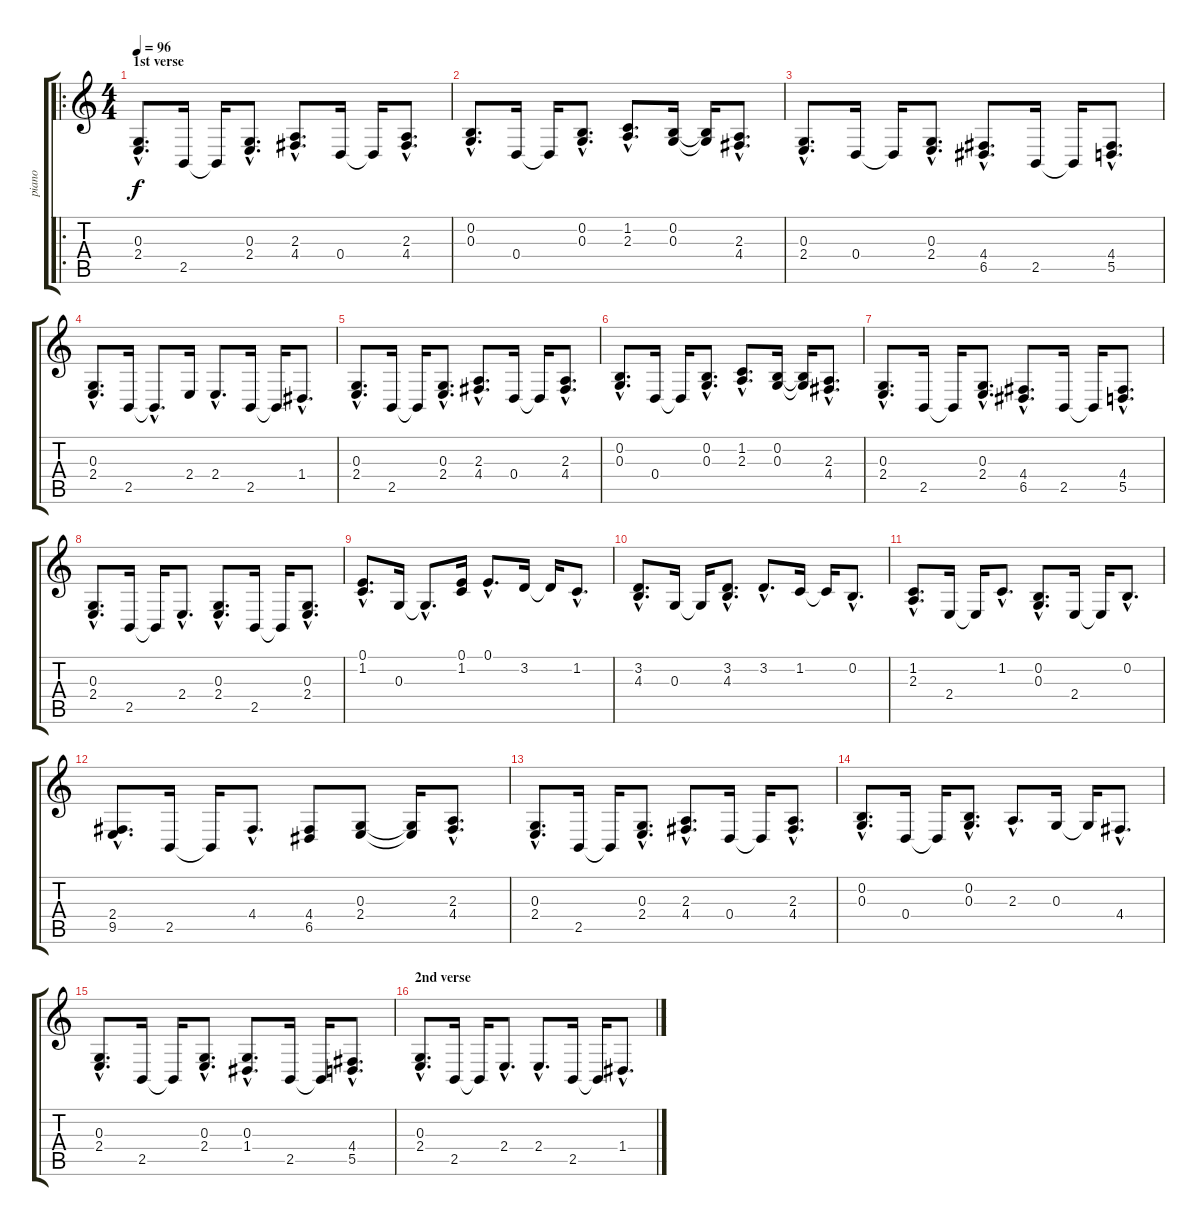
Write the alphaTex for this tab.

\track ("piano" "piano") {instrument acousticgrandpiano}
\staff {score tabs}
\tuning (E4 B3 G3 D3 A2 E2) {hide}
\ro
\ts (4 4)
\section ("" "1st verse")
\tempo 96
\clef g2
\ks c
(0.3{hac} 2.4{hac}).8{d dy f instrument acousticgrandpiano} 2.5.16 2.5{t}.16 (0.3{hac} 2.4{hac}).8{d} (2.3{hac} 4.4{hac}).8{d} 0.4.16 0.4{t}.16 (2.3{hac} 4.4{hac}).8{d} |
(0.2{hac} 0.3{hac}).8{d} 0.4.16 0.4{t}.16 (0.2{hac} 0.3{hac}).8{d} (1.2{hac} 2.3{hac}).8{d} (0.2 0.3).16 (0.2{t} 0.3{t}).16 (2.3{hac} 4.4{hac}).8{d} |
(0.3{hac} 2.4{hac}).8{d} 0.4.16 0.4{t}.16 (0.3{hac} 2.4{hac}).8{d} (4.4{hac} 6.5{hac}).8{d} 2.5.16 2.5{t}.16 (4.4{hac} 5.5{hac}).8{d} |
(0.3{hac} 2.4{hac}).8{d} 2.5.16 2.5{hac t}.8{d} 2.4.16 2.4{hac}.8{d} 2.5.16 2.5{t}.16 1.4{hac}.8{d} |
(0.3{hac} 2.4{hac}).8{d} 2.5.16 2.5{t}.16 (0.3{hac} 2.4{hac}).8{d} (2.3{hac} 4.4{hac}).8{d} 0.4.16 0.4{t}.16 (2.3{hac} 4.4{hac}).8{d} |
(0.2{hac} 0.3{hac}).8{d} 0.4.16 0.4{t}.16 (0.2{hac} 0.3{hac}).8{d} (1.2{hac} 2.3{hac}).8{d} (0.2 0.3).16 (0.2{t} 0.3{t}).16 (2.3{hac} 4.4{hac}).8{d} |
(0.3{hac} 2.4{hac}).8{d} 2.5.16 2.5{t}.16 (0.3{hac} 2.4{hac}).8{d} (4.4{hac} 6.5{hac}).8{d} 2.5.16 2.5{t}.16 (4.4{hac} 5.5{hac}).8{d} |
(0.3{hac} 2.4{hac}).8{d} 2.5.16 2.5{t}.16 2.4{hac}.8{d} (0.3{hac} 2.4{hac}).8{d} 2.5.16 2.5{t}.16 (0.3{hac} 2.4{hac}).8{d} |
(0.1{hac} 1.2{hac}).8{d} 0.3.16 0.3{hac t}.8{d} (0.1 1.2).16 0.1{hac}.8{d} 3.2.16 3.2{t}.16 1.2{hac}.8{d} |
(3.2{hac} 4.3{hac}).8{d} 0.3.16 0.3{t}.16 (3.2{hac} 4.3{hac}).8{d} 3.2{hac}.8{d} 1.2.16 1.2{t}.16 0.2{hac}.8{d} |
(1.2{hac} 2.3{hac}).8{d} 2.4.16 2.4{t}.16 1.2{hac}.8{d} (0.2{hac} 0.3{hac}).8{d} 2.4.16 2.4{t}.16 0.2{hac}.8{d} |
(2.4{hac} 9.5{hac}).8{d} 2.5.16 2.5{t}.16 4.4{hac}.8{d} (4.4 6.5).8 (0.3 2.4).8 (0.3{t} 2.4{t}).16 (2.3{hac} 4.4{hac}).8{d} |
(0.3{hac} 2.4{hac}).8{d} 2.5.16 2.5{t}.16 (0.3{hac} 2.4{hac}).8{d} (2.3{hac} 4.4{hac}).8{d} 0.4.16 0.4{t}.16 (2.3{hac} 4.4{hac}).8{d} |
(0.2{hac} 0.3{hac}).8{d} 0.4.16 0.4{t}.16 (0.2{hac} 0.3{hac}).8{d} 2.3{hac}.8{d} 0.3.16 0.3{t}.16 4.4{hac}.8{d} |
(0.3{hac} 2.4{hac}).8{d} 2.5.16 2.5{t}.16 (0.3{hac} 2.4{hac}).8{d} (0.3{hac} 1.4{hac}).8{d} 2.5.16 2.5{t}.16 (4.4{hac} 5.5{hac}).8{d} |
\section ("" "2nd verse")
(0.3{hac} 2.4{hac}).8{d} 2.5.16 2.5{t}.16 2.4{hac}.8{d} 2.4{hac}.8{d} 2.5.16 2.5{t}.16 1.4{hac}.8{d}
